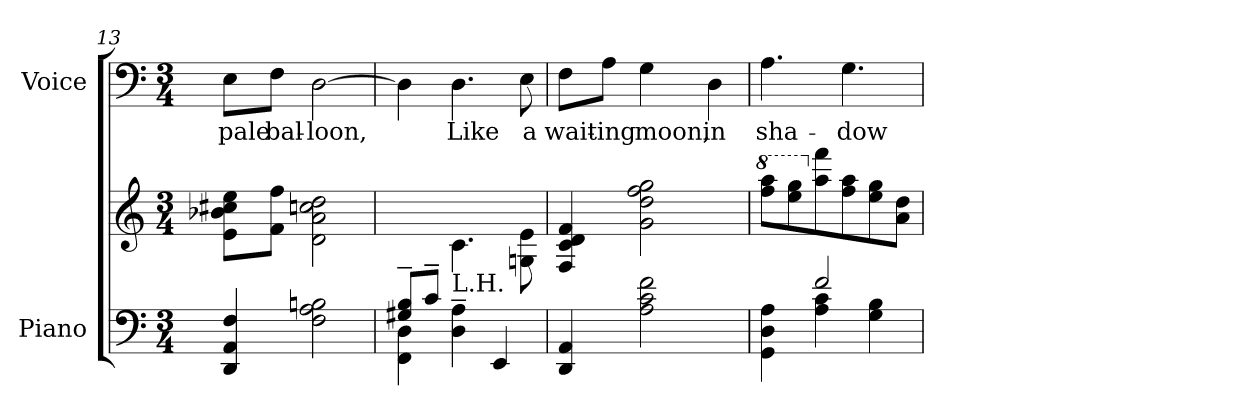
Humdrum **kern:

**kern	**kern	**kern	**text
*part2	*part2	*part1	*part1
*staff3	*staff2	*staff1	*staff1
*I"Piano	*	*I"Voice	*
*I'Pno.	*	*I'Voice	*
*clefF4	*clefG2	*clefF4	*
*k[]	*k[]	*k[]	*
*M3/4	*M3/4	*M3/4	*
=13	=13	=13	=13
!	!	!	!LO:LY:b:color=#000000
4DDi/ 4AAi 4Fi	8ei\ 8b-Xi 8cc#Xi 8eeiL	8Ei\L	pale
!	!	!	!LO:LY:b:color=#000000
.	8fi\ 8ffiJ	8Fi\J	bal-
!	!	!	!LO:LY:b:color=#000000
2Fi\ 2Ai 2Bni	2di\ 2ai 2ccni 2ddi	[>2Di\	-loon,
=14	=14	=14	=14
*^	*	*	*
8G#Xi/~ 8Bi~L	4FFi\ 4Di	4ryy	4Di\]	.
8c~i/J	.	.	.	.
!	!	!LO:TX:b:t=L.H.	!	!
!	!	!	!	!LO:LY:b:color=#000000
2ryy	4Di\~ 4Ai~	4.ci\	4.Di\	Like
.	4EEi/	.	.	.
!	!	!	!	!LO:LY:b:color=#000000
.	.	8Gni\ 8ei	8Ei\	a
*v	*v	*	*	*
!!LO:PB:g=z
=15	=15	=15	=15
!	!	!	!LO:LY:b:color=#000000
4DDi/ 4AAi	4Fi/ 4ci 4di 4fi	8Fi\L	wait-
!	!	!	!LO:LY:b:color=#000000
.	.	8Ai\J	-ing
!	!	!	!LO:LY:b:color=#000000
2Ai\ 2ci 2fi	2gi\ 2ddi 2ffi 2ggi	4Gi\	moon,
!	!	!	!LO:LY:b:color=#000000
.	.	4Di\	in
=16	=16	=16	=16
*^	*	*	*
*	*	*8va	*	*
!	!	!	!	!LO:LY:b:color=#000000
4GGi\ 4Di 4Ai	4ryy	8fffi\ 8aaaiL	4.Ai\	sha-
.	.	8eeei\ 8gggi	.	.
*	*	*X8va	*	*
2fi/	4Ai\ 4ci	8aai\ 8fffi	.	.
!	!	!	!	!LO:LY:b:color=#000000
.	.	8ffi\ 8aai	4.Gi\	-dow
.	4Gi\ 4Bi	8eei\ 8ggi	.	.
.	.	8ai\ 8ddiJ	.	.
*v	*v	*	*	*
=	=	=	=
*-	*-	*-	*-
